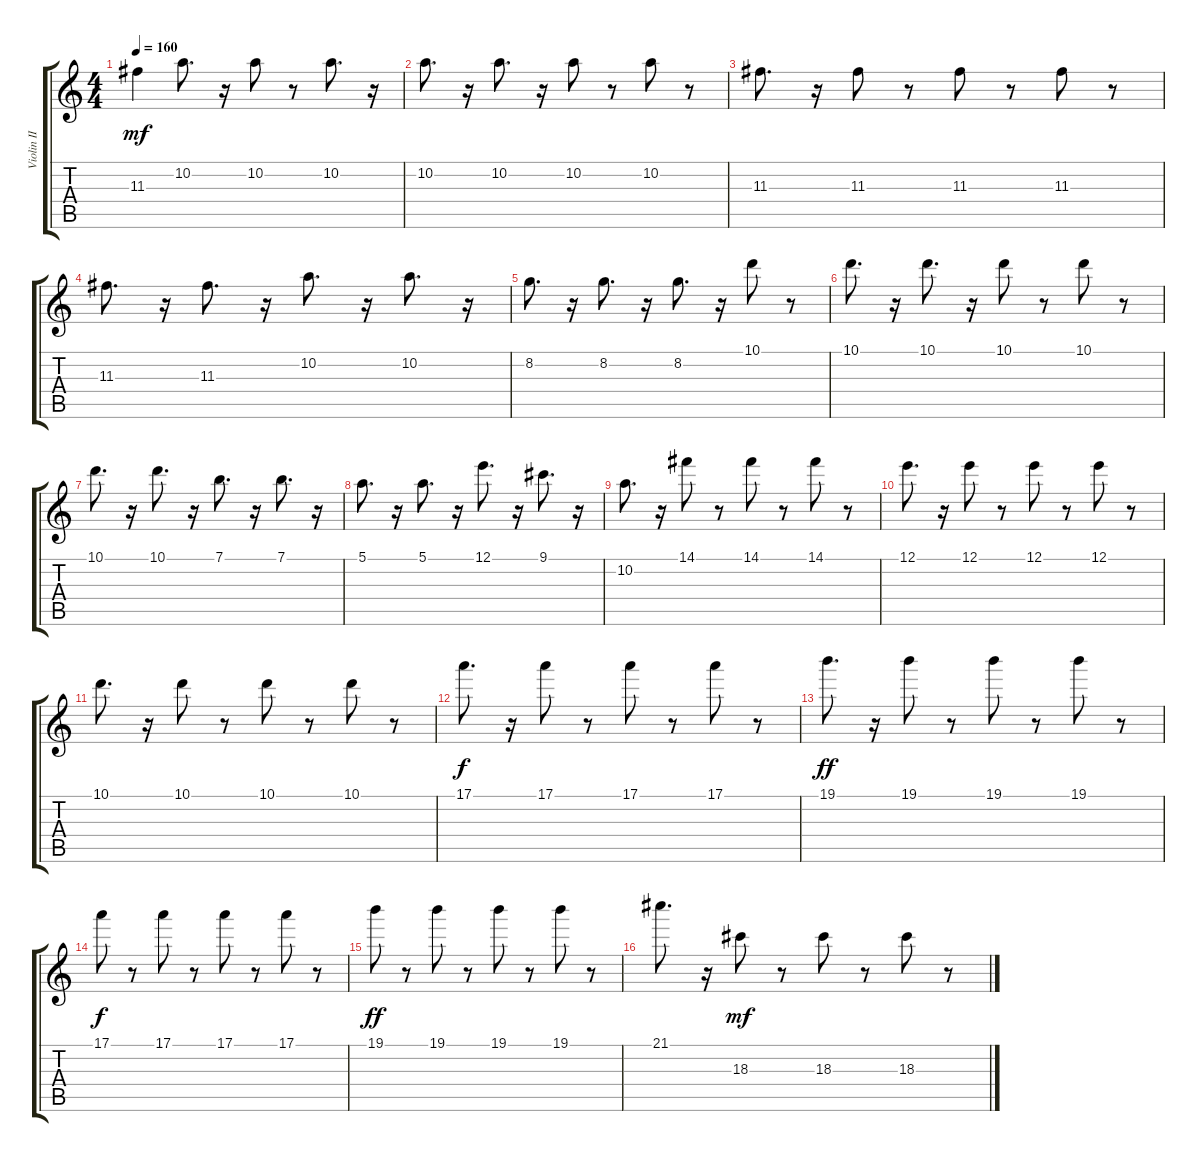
\track ("Violin II" "Violin II") {instrument acousticguitarnylon}
\staff {score tabs}
\tuning (E4 B3 G3 D3 A2 E2) {hide}
\ts (4 4)
\tempo 160
\clef g2
\ks c
11.3.4{dy mf} 10.2.8{d} r.16 10.2.8 r.8 10.2.8{d} r.16 |
10.2.8{d} r.16 10.2.8{d} r.16 10.2.8 r.8 10.2.8 r.8 |
11.3.8{d} r.16 11.3.8 r.8 11.3.8 r.8 11.3.8 r.8 |
11.3.8{d} r.16 11.3.8{d} r.16 10.2.8{d} r.16 10.2.8{d} r.16 |
8.2.8{d} r.16 8.2.8{d} r.16 8.2.8{d} r.16 10.1.8 r.8 |
10.1.8{d} r.16 10.1.8{d} r.16 10.1.8 r.8 10.1.8 r.8 |
10.1.8{d} r.16 10.1.8{d} r.16 7.1.8{d} r.16 7.1.8{d} r.16 |
5.1.8{d} r.16 5.1.8{d} r.16 12.1.8{d} r.16 9.1.8{d} r.16 |
10.2.8{d} r.16 14.1.8 r.8 14.1.8 r.8 14.1.8 r.8 |
12.1.8{d} r.16 12.1.8 r.8 12.1.8 r.8 12.1.8 r.8 |
10.1.8{d} r.16 10.1.8 r.8 10.1.8 r.8 10.1.8 r.8 |
17.1.8{d dy f} r.16 17.1.8 r.8 17.1.8 r.8 17.1.8 r.8 |
19.1.8{d dy ff} r.16 19.1.8 r.8 19.1.8 r.8 19.1.8 r.8 |
17.1.8{dy f} r.8 17.1.8 r.8 17.1.8 r.8 17.1.8 r.8 |
19.1.8{dy ff} r.8 19.1.8 r.8 19.1.8 r.8 19.1.8 r.8 |
21.1.8{d} r.16 18.3.8{dy mf} r.8 18.3.8 r.8 18.3.8 r.8
